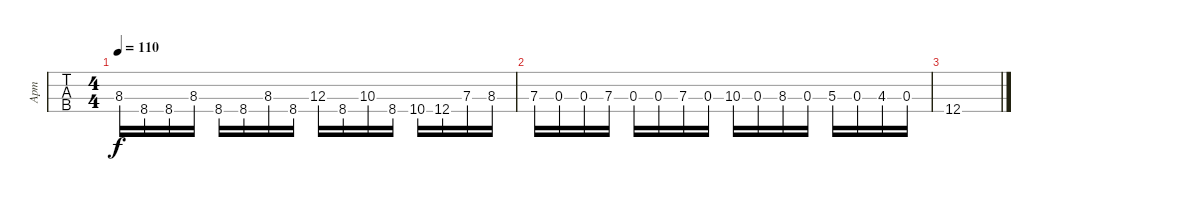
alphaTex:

\track ("Арт" "Арт") {instrument electricbassfinger}
\staff {tabs}
\tuning (Gb2 Db2 Ab1 Db1) {hide}
\ts (4 4)
\tempo 110
\clef f4
\ks c
8.3.16{dy f} 8.4.16 8.4.16 8.3.16 8.4.16 8.4.16 8.3.16 8.4.16 12.3.16 8.4.16 10.3.16 8.4.16 10.4.16 12.4.16 7.3.16 8.3.16 |
7.3.16 0.3.16 0.3.16 7.3.16 0.3.16 0.3.16 7.3.16 0.3.16 10.3.16 0.3.16 8.3.16 0.3.16 5.3.16 0.3.16 4.3.16 0.3.16 |
12.4.1
